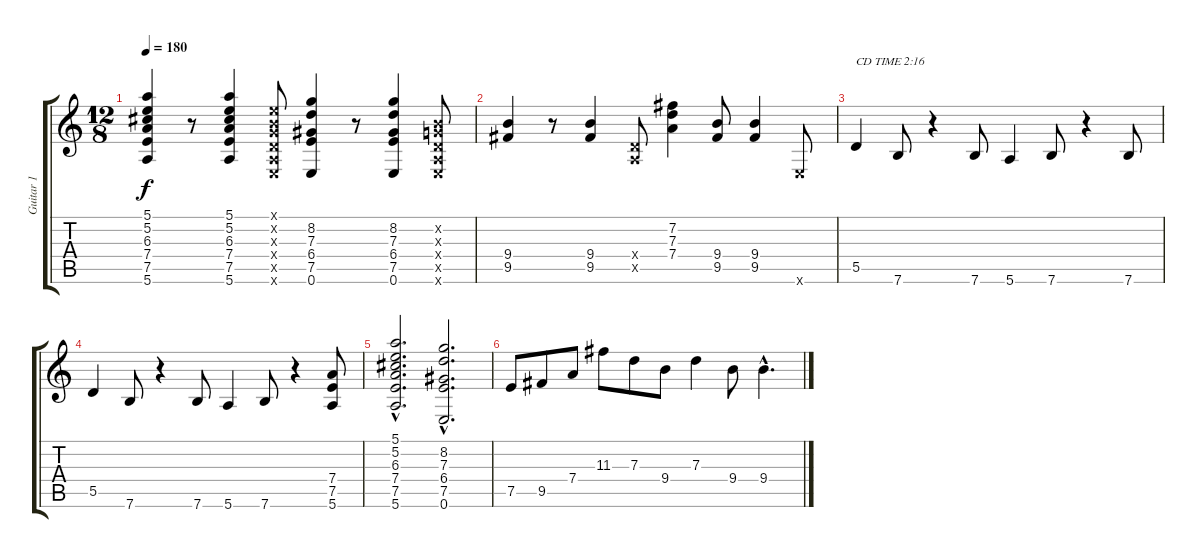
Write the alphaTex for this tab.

\track ("Guitar 1" "Guitar 1") {instrument overdrivenguitar}
\staff {score tabs}
\tuning (E4 B3 G3 D3 A2 E2) {hide}
\ts (12 8)
\tempo 180
\clef g2
\ks c
(5.1 5.2 6.3 7.4 7.5 5.6).4{dy f} r.8 (5.1 5.2 6.3 7.4 7.5 5.6).4 (0.1{x} 0.2{x} 0.3{x} 0.4{x} 0.5{x} 0.6{x}).8 (8.2 7.3 6.4 7.5 0.6).4 r.8 (8.2 7.3 6.4 7.5 0.6).4 (0.2{x} 0.3{x} 0.4{x} 0.5{x} 0.6{x}).8 |
(9.4 9.5).4 r.8 (9.4 9.5).4 (0.4{x} 0.5{x}).8 (7.2 7.3 7.4).4 (9.4 9.5).8 (9.4 9.5).4 0.6{x}.8 |
5.5.4{txt "CD TIME 2:16"} 7.6.8 r.4 7.6.8 5.6.4 7.6.8 r.4 7.6.8 |
5.5.4 7.6.8 r.4 7.6.8 5.6.4 7.6.8 r.4 (7.4 7.5 5.6).8 |
(5.1{hac} 5.2{hac} 6.3{hac} 7.4{hac} 7.5{hac} 5.6{hac}).2{d} (8.2{hac} 7.3{hac} 6.4{hac} 7.5{hac} 0.6{hac}).2{d} |
7.5.8 9.5.8 7.4.8 11.3.8 7.3.8 9.4.8 7.3.4 9.4.8 9.4{hac}.4{d}
